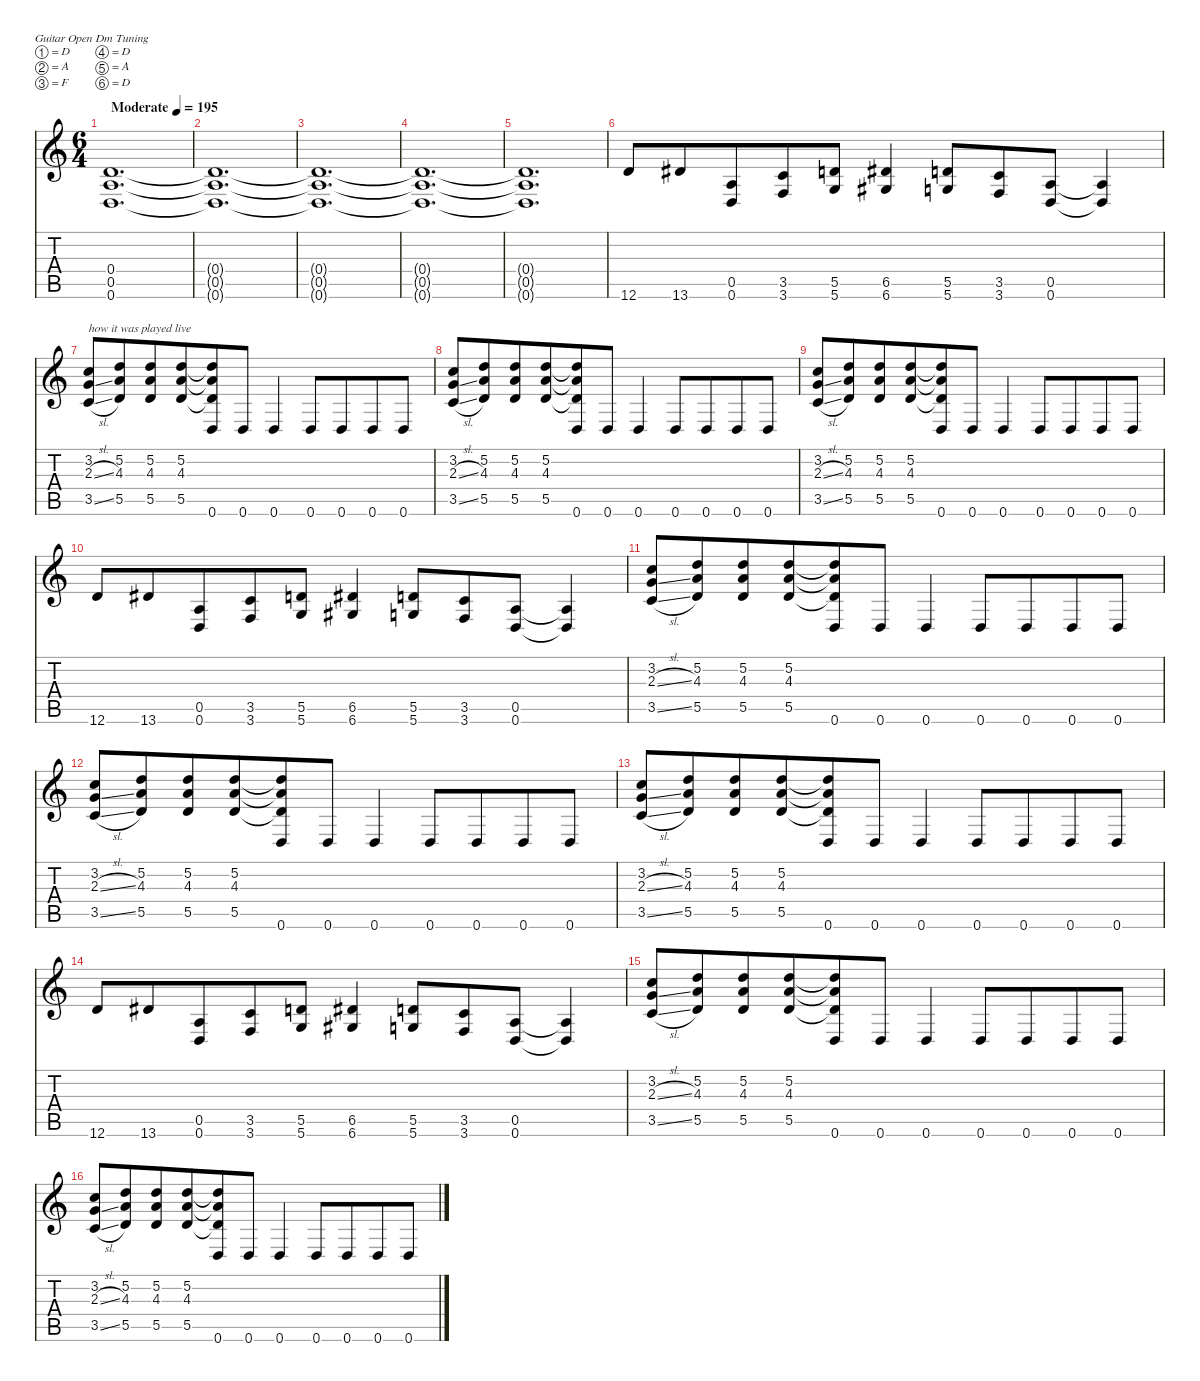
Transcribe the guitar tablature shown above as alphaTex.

\defaultSystemsLayout 4
\hideDynamics
\bracketExtendMode nobrackets
\singleTrackTrackNamePolicy hidden
\multiTrackTrackNamePolicy hidden
\firstSystemTrackNameMode fullname
\firstSystemTrackNameOrientation horizontal
\otherSystemsTrackNameOrientation horizontal
\track ("Guitar 2" "dist.guit.") {instrument distortionguitar}
\staff {score tabs}
\tuning (D4 A3 F3 D3 A2 D2)
\ts (6 4)
\beaming (8 6 6)
\tempo (195 "Moderate")
\clef g2
\ks c
(0.4 0.5 0.6).1{d dy f instrument distortionguitar beam Up} |
(0.4{t} 0.5{t} 0.6{t}).1{d beam Up} |
(0.4{t} 0.5{t} 0.6{t}).1{d beam Up} |
(0.4{t} 0.5{t} 0.6{t}).1{d beam Up} |
(0.4{t} 0.5{t} 0.6{t}).1{d beam Up} |
12.6.8{beam Up} 13.6{acc #}.8{beam Up} (0.5 0.6).8{beam Up} (3.5 3.6).8{beam Up} (5.5 5.6).8{beam Up} (6.5{acc #} 6.6{acc #}).4{beam Up} (5.5 5.6).8{beam Up} (3.5 3.6).8{beam Up} (0.5 0.6).8{beam Up} (0.5{t} 0.6{t}).4{beam Up} |
(3.2 2.3{sl} 3.5{sl}).8{txt "how it was played live" beam Up} (5.2 4.3 5.5).8{beam Up} (5.2 4.3 5.5).8{beam Up} (5.2 4.3 5.5).8{beam Up} (5.2{t} 4.3{t} 5.5{t} 0.6).8{beam Up} 0.6.8{beam Up} 0.6.4{beam Up} 0.6.8{beam Up} 0.6.8{beam Up} 0.6.8{beam Up} 0.6.8{beam Up} |
(3.2 2.3{sl} 3.5{sl}).8{beam Up} (5.2 4.3 5.5).8{beam Up} (5.2 4.3 5.5).8{beam Up} (5.2 4.3 5.5).8{beam Up} (5.2{t} 4.3{t} 5.5{t} 0.6).8{beam Up} 0.6.8{beam Up} 0.6.4{beam Up} 0.6.8{beam Up} 0.6.8{beam Up} 0.6.8{beam Up} 0.6.8{beam Up} |
(3.2 2.3{sl} 3.5{sl}).8{beam Up} (5.2 4.3 5.5).8{beam Up} (5.2 4.3 5.5).8{beam Up} (5.2 4.3 5.5).8{beam Up} (5.2{t} 4.3{t} 5.5{t} 0.6).8{beam Up} 0.6.8{beam Up} 0.6.4{beam Up} 0.6.8{beam Up} 0.6.8{beam Up} 0.6.8{beam Up} 0.6.8{beam Up} |
12.6.8{beam Up} 13.6{acc #}.8{beam Up} (0.5 0.6).8{beam Up} (3.5 3.6).8{beam Up} (5.5 5.6).8{beam Up} (6.5{acc #} 6.6{acc #}).4{beam Up} (5.5 5.6).8{beam Up} (3.5 3.6).8{beam Up} (0.5 0.6).8{beam Up} (0.5{t} 0.6{t}).4{beam Up} |
(3.2 2.3{sl} 3.5{sl}).8{beam Up} (5.2 4.3 5.5).8{beam Up} (5.2 4.3 5.5).8{beam Up} (5.2 4.3 5.5).8{beam Up} (5.2{t} 4.3{t} 5.5{t} 0.6).8{beam Up} 0.6.8{beam Up} 0.6.4{beam Up} 0.6.8{beam Up} 0.6.8{beam Up} 0.6.8{beam Up} 0.6.8{beam Up} |
(3.2 2.3{sl} 3.5{sl}).8{beam Up} (5.2 4.3 5.5).8{beam Up} (5.2 4.3 5.5).8{beam Up} (5.2 4.3 5.5).8{beam Up} (5.2{t} 4.3{t} 5.5{t} 0.6).8{beam Up} 0.6.8{beam Up} 0.6.4{beam Up} 0.6.8{beam Up} 0.6.8{beam Up} 0.6.8{beam Up} 0.6.8{beam Up} |
(3.2 2.3{sl} 3.5{sl}).8{beam Up} (5.2 4.3 5.5).8{beam Up} (5.2 4.3 5.5).8{beam Up} (5.2 4.3 5.5).8{beam Up} (5.2{t} 4.3{t} 5.5{t} 0.6).8{beam Up} 0.6.8{beam Up} 0.6.4{beam Up} 0.6.8{beam Up} 0.6.8{beam Up} 0.6.8{beam Up} 0.6.8{beam Up} |
12.6.8{beam Up} 13.6{acc #}.8{beam Up} (0.5 0.6).8{beam Up} (3.5 3.6).8{beam Up} (5.5 5.6).8{beam Up} (6.5{acc #} 6.6{acc #}).4{beam Up} (5.5 5.6).8{beam Up} (3.5 3.6).8{beam Up} (0.5 0.6).8{beam Up} (0.5{t} 0.6{t}).4{beam Up} |
(3.2 2.3{sl} 3.5{sl}).8{beam Up} (5.2 4.3 5.5).8{beam Up} (5.2 4.3 5.5).8{beam Up} (5.2 4.3 5.5).8{beam Up} (5.2{t} 4.3{t} 5.5{t} 0.6).8{beam Up} 0.6.8{beam Up} 0.6.4{beam Up} 0.6.8{beam Up} 0.6.8{beam Up} 0.6.8{beam Up} 0.6.8{beam Up} |
(3.2 2.3{sl} 3.5{sl}).8{beam Up} (5.2 4.3 5.5).8{beam Up} (5.2 4.3 5.5).8{beam Up} (5.2 4.3 5.5).8{beam Up} (5.2{t} 4.3{t} 5.5{t} 0.6).8{beam Up} 0.6.8{beam Up} 0.6.4{beam Up} 0.6.8{beam Up} 0.6.8{beam Up} 0.6.8{beam Up} 0.6.8{beam Up}
